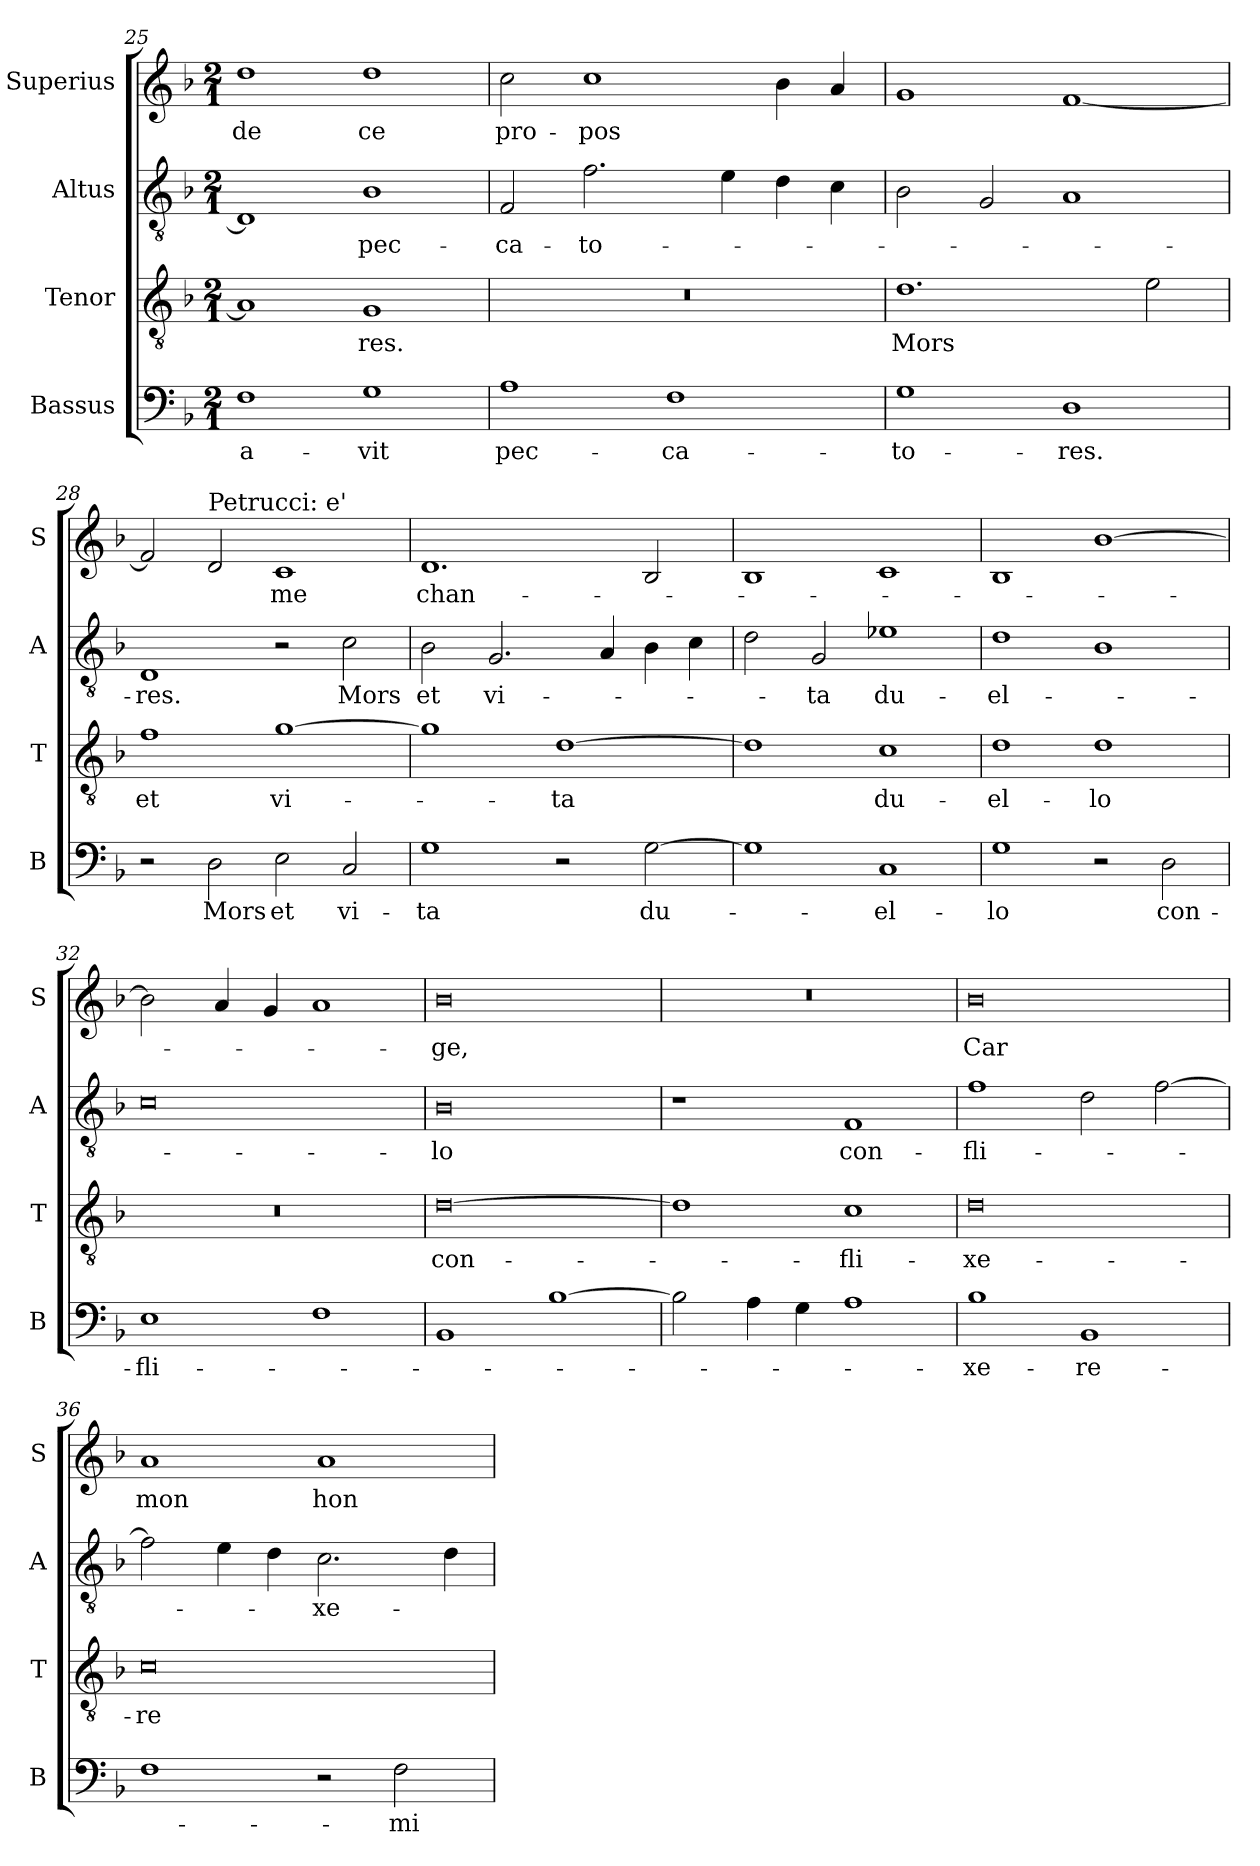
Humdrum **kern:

**kern	**text	**kern	**text	**kern	**text	**kern	**text
*part4	*part4	*part3	*part3	*part2	*part2	*part1	*part1
*staff4	*staff4	*staff3	*staff3	*staff2	*staff2	*staff1	*staff1
*I"Bassus	*	*I"Tenor	*	*I"Altus	*	*I"Superius	*
*I'B	*	*I'T	*	*I'A	*	*I'S	*
*clefF4	*	*clefGv2	*	*clefGv2	*	*clefG2	*
*k[b-]	*	*k[b-]	*	*k[b-]	*	*k[b-]	*
*M2/1	*	*M2/1	*	*M2/1	*	*M2/1	*
=25	=25	=25	=25	=25	=25	=25	=25
1F	-a-	1A]	.	1D]	.	1dd	de
1G	-vit	1G	-res.	1B-	pec-	1dd	ce
=26	=26	=26	=26	=26	=26	=26	=26
1A	pec-	0r	.	2F/	-ca-	2cc\	pro-
.	.	.	.	2.f\	-to-	1cc	-pos
1F	-ca-	.	.	.	.	.	.
.	.	.	.	4e\	.	.	.
.	.	.	.	4d\	.	4b-\	.
.	.	.	.	4c\	.	4a/	.
=27	=27	=27	=27	=27	=27	=27	=27
1G	-to-	1.d	Mors	2B-\	.	1g	.
.	.	.	.	2G/	.	.	.
1D	-res.	.	.	1A	.	[1f	.
.	.	2e\	.	.	.	.	.
=28	=28	=28	=28	=28	=28	=28	=28
2r	.	1f	et	1D	-res.	2f/]	.
!	!	!	!	!	!	!LO:TX:a:t=Petrucci&colon; e'	!
2D\	Mors	.	.	.	.	2d/	.
2E\	et	[1g	vi-	2r	.	1c	me
2C/	vi-	.	.	2c\	Mors	.	.
=29	=29	=29	=29	=29	=29	=29	=29
1G	-ta	1g]	.	2B-\	et	1.d	chan-
.	.	.	.	2.G/	vi-	.	.
2r	.	[1d	-ta	.	.	.	.
.	.	.	.	4A/	.	.	.
[2G\	du-	.	.	4B-\	.	2B-/	.
.	.	.	.	4c\	.	.	.
=30	=30	=30	=30	=30	=30	=30	=30
1G]	.	1d]	.	2d\	.	1B-	.
.	.	.	.	2G/	-ta	.	.
1C	-el-	1c	du-	1e-X	du-	1c	.
=31	=31	=31	=31	=31	=31	=31	=31
1G	-lo	1d	-el-	1d	-el-	1B-	.
2r	.	1d	-lo	1B-	.	[1b-	.
2D\	con-	.	.	.	.	.	.
=32	=32	=32	=32	=32	=32	=32	=32
1E	-fli-	0r	.	0c	.	2b-\]	.
.	.	.	.	.	.	4a/	.
.	.	.	.	.	.	4g/	.
1F	.	.	.	.	.	1a	.
=33	=33	=33	=33	=33	=33	=33	=33
1BB-	.	[0d	con-	0B-	-lo	0b-	-ge,
[1B-	.	.	.	.	.	.	.
=34	=34	=34	=34	=34	=34	=34	=34
2B-\]	.	1d]	.	1r	.	0r	.
4A\	.	.	.	.	.	.	.
4G\	.	.	.	.	.	.	.
1A	.	1c	-fli-	1F	con-	.	.
=35	=35	=35	=35	=35	=35	=35	=35
1B-	-xe-	0d	-xe-	1f	-fli-	0b-	Car
1BB-	re-	.	.	2d\	.	.	.
.	.	.	.	[2f\	.	.	.
=36	=36	=36	=36	=36	=36	=36	=36
1F	.	0c	-re	2f\]	.	1a	mon
.	.	.	.	4e\	.	.	.
.	.	.	.	4d\	.	.	.
2r	.	.	.	2.c\	-xe-	1a	hon-
2F\	mi-	.	.	.	.	.	.
.	.	.	.	4d\	.	.	.
=	=	=	=	=	=	=	=
*-	*-	*-	*-	*-	*-	*-	*-
